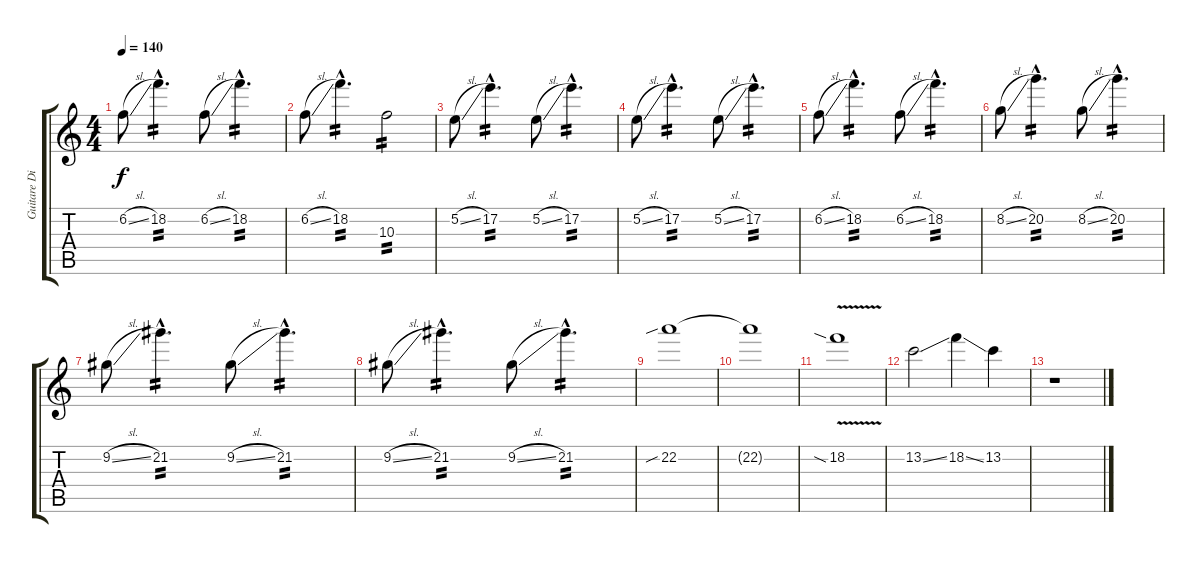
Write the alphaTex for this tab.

\track ("Guitare Distorsion " "Guitare Di") {instrument distortionguitar}
\staff {score tabs}
\tuning (E4 B3 G3 D3 A2 E2) {hide}
\ts (4 4)
\tempo 140
\clef g2
\ks c
6.2{sl}.8{dy f} 18.2{hac}.4{d tp 2} 6.2{sl}.8 18.2{hac}.4{d tp 2} |
6.2{sl}.8 18.2{hac}.4{d tp 2} 10.3.2{tp 2} |
5.2{sl}.8 17.2{hac}.4{d tp 2} 5.2{sl}.8 17.2{hac}.4{d tp 2} |
5.2{sl}.8 17.2{hac}.4{d tp 2} 5.2{sl}.8 17.2{hac}.4{d tp 2} |
6.2{sl}.8 18.2{hac}.4{d tp 2} 6.2{sl}.8 18.2{hac}.4{d tp 2} |
8.2{sl}.8 20.2{hac}.4{d tp 2} 8.2{sl}.8 20.2{hac}.4{d tp 2} |
9.2{sl}.8 21.2{hac}.4{d tp 2} 9.2{sl}.8 21.2{hac}.4{d tp 2} |
9.2{sl}.8 21.2{hac}.4{d tp 2} 9.2{sl}.8 21.2{hac}.4{d tp 2} |
22.2{sib}.1 |
22.2{t}.1 |
18.2{v sia}.1 |
13.2{ss}.2 18.2{ss}.4 13.2.4 |
r.1{volume 0}
